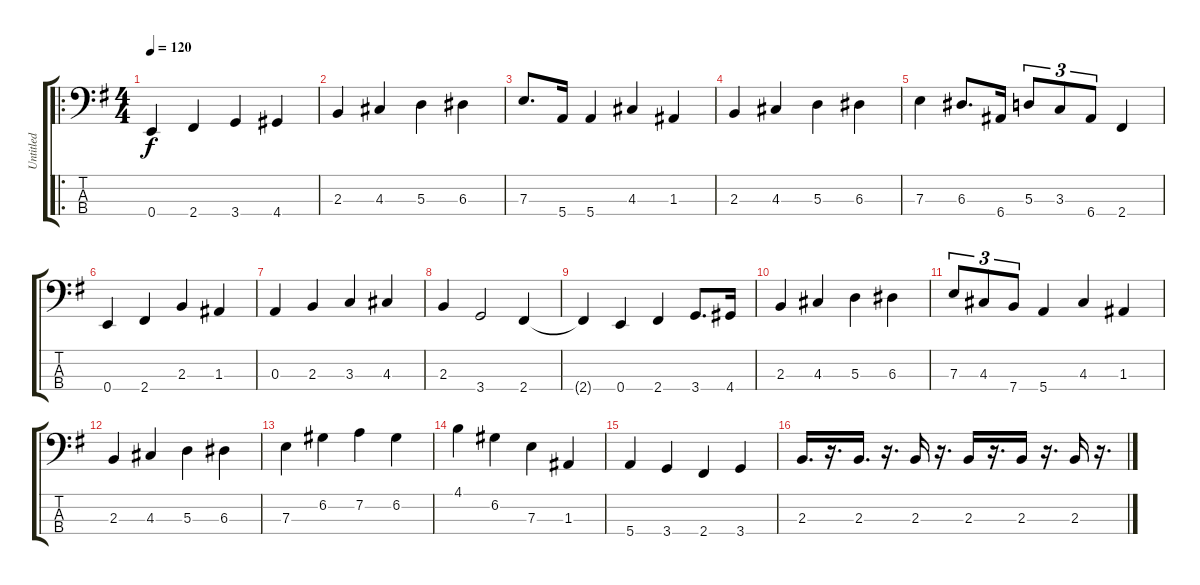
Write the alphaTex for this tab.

\track ("Untitled" "Untitled") {instrument electricbassfinger}
\staff {score tabs}
\tuning (G2 D2 A1 E1) {hide}
\ro
\ts (4 4)
\tempo 120
\clef f4
\ks g
0.4.4{dy f instrument electricbassfinger} 2.4.4 3.4.4 4.4.4 |
2.3.4 4.3.4 5.3.4 6.3.4 |
7.3.8{d} 5.4.16 5.4.4 4.3.4 1.3.4 |
2.3.4 4.3.4 5.3.4 6.3.4 |
7.3.4 6.3.8{d} 6.4.16 5.3.8{tu (3 2)} 3.3.8{tu (3 2)} 6.4.8{tu (3 2)} 2.4.4 |
0.4.4 2.4.4 2.3.4 1.3.4 |
0.3.4 2.3.4 3.3.4 4.3.4 |
2.3.4 3.4.2 2.4.4 |
2.4{t}.4 0.4.4 2.4.4 3.4.8{d} 4.4.16 |
2.3.4 4.3.4 5.3.4 6.3.4 |
7.3.8{tu (3 2)} 4.3.8{tu (3 2)} 7.4.8{tu (3 2)} 5.4.4 4.3.4 1.3.4 |
2.3.4 4.3.4 5.3.4 6.3.4 |
7.3.4 6.2.4 7.2.4 6.2.4 |
4.1.4 6.2.4 7.3.4 1.3.4 |
5.4.4 3.4.4 2.4.4 3.4.4 |
2.3.16{d} r.16{d} 2.3.16{d} r.16{d} 2.3.16 r.16{d} 2.3.16 r.16{d} 2.3.16 r.16{d} 2.3.16 r.16{d}
